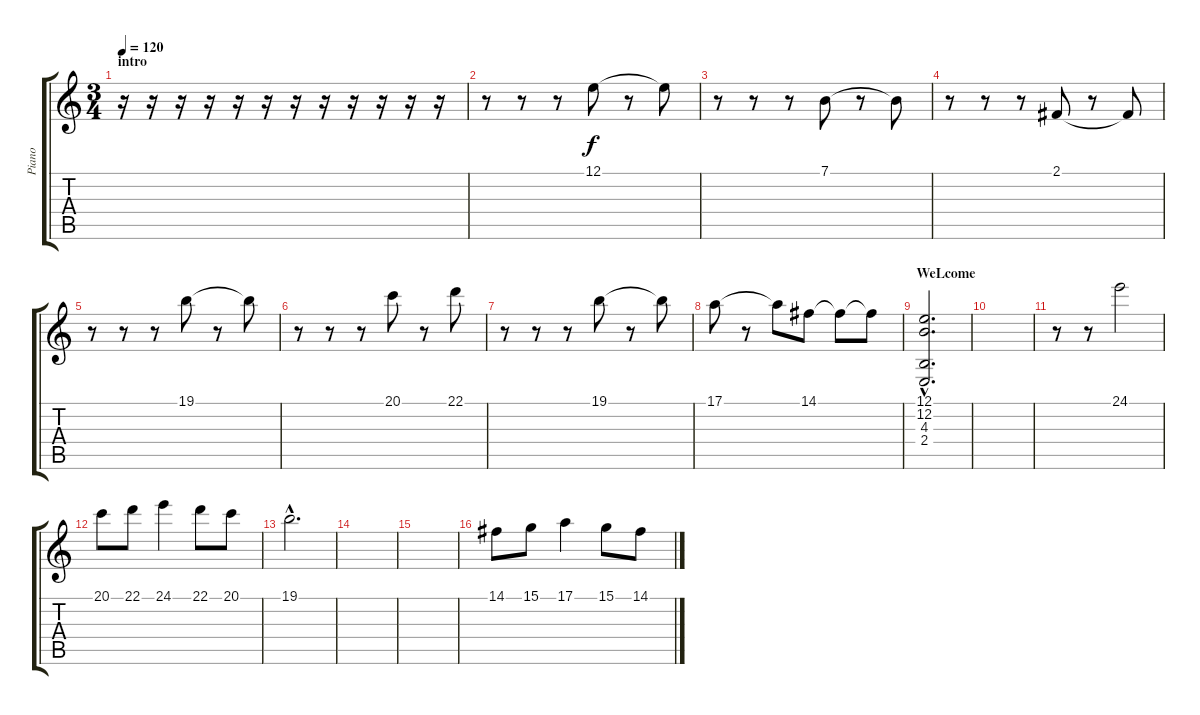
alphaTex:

\track ("Piano" "Piano") {instrument acousticgrandpiano}
\staff {score tabs}
\tuning (E4 B3 G3 D3 A2 E2) {hide}
\ts (3 4)
\section ("" "intro")
\tempo 120
\clef g2
\ks c
r.16{dy f instrument acousticgrandpiano} r.16 r.16 r.16 r.16 r.16 r.16 r.16 r.16 r.16 r.16 r.16 |
r.8 r.8 r.8 12.1.8 r.8 12.1{t}.8 |
r.8 r.8 r.8 7.1.8 r.8 7.1{t}.8 |
r.8 r.8 r.8 2.1.8 r.8 2.1{t}.8 |
r.8 r.8 r.8 19.1.8 r.8 19.1{t}.8 |
r.8 r.8 r.8 20.1.8 r.8 22.1.8 |
r.8 r.8 r.8 19.1.8 r.8 19.1{t}.8 |
17.1.8 r.8 17.1{t}.8 14.1.8 14.1{t}.8 14.1{t}.8 |
\section ("" "WeLcome")
(12.1{hac} 12.2{hac} 4.3{hac} 2.4{hac}).2{d} |
|
r.8 r.8 24.1.2 |
20.1.8 22.1.8 24.1.4 22.1.8 20.1.8 |
19.1{hac}.2{d} |
|
|
14.1.8 15.1.8 17.1.4 15.1.8 14.1.8
